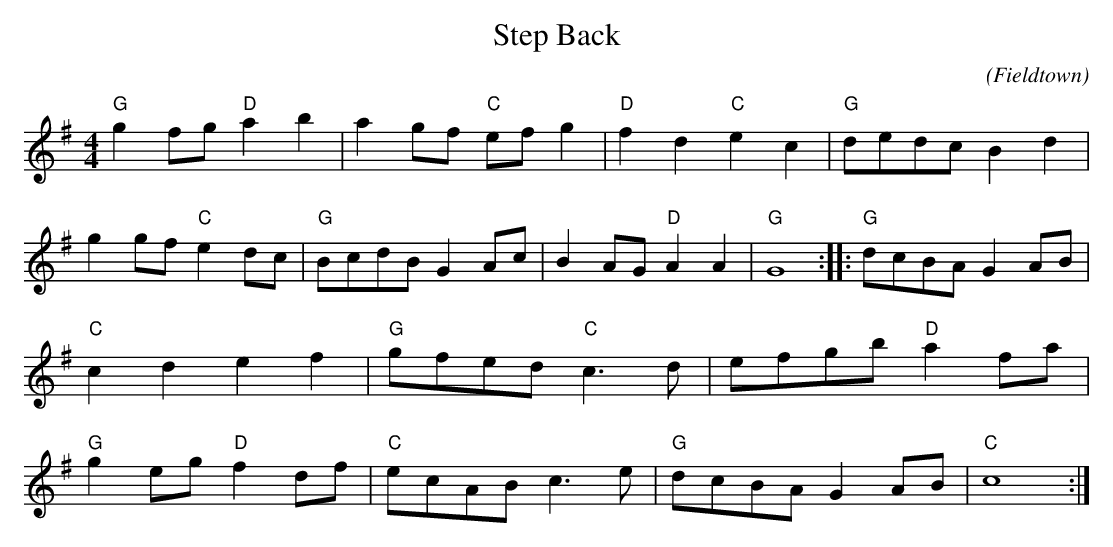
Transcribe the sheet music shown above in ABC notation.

X:1
T:Step Back
C:(Fieldtown)
M:4/4
L:1/8
E:13
K:G
"G"g2 fg "D"a2 b2|a2 gf "C"ef g2|"D"f2 d2 "C"e2 c2|"G"dedc B2 d2|\
g2 gf "C"e2 dc|"G"BcdB G2 Ac|B2 AG "D"A2 A2|"G"G8::\
"G"dcBA G2 AB|"C"c2 d2 e2 f2|"G"gfed "C"c3 d|efgb "D"a2 fa|\
"G"g2 eg "D"f2 df|"C"ecAB c3 e|"G"dcBA G2 AB|"C"c8:|**
